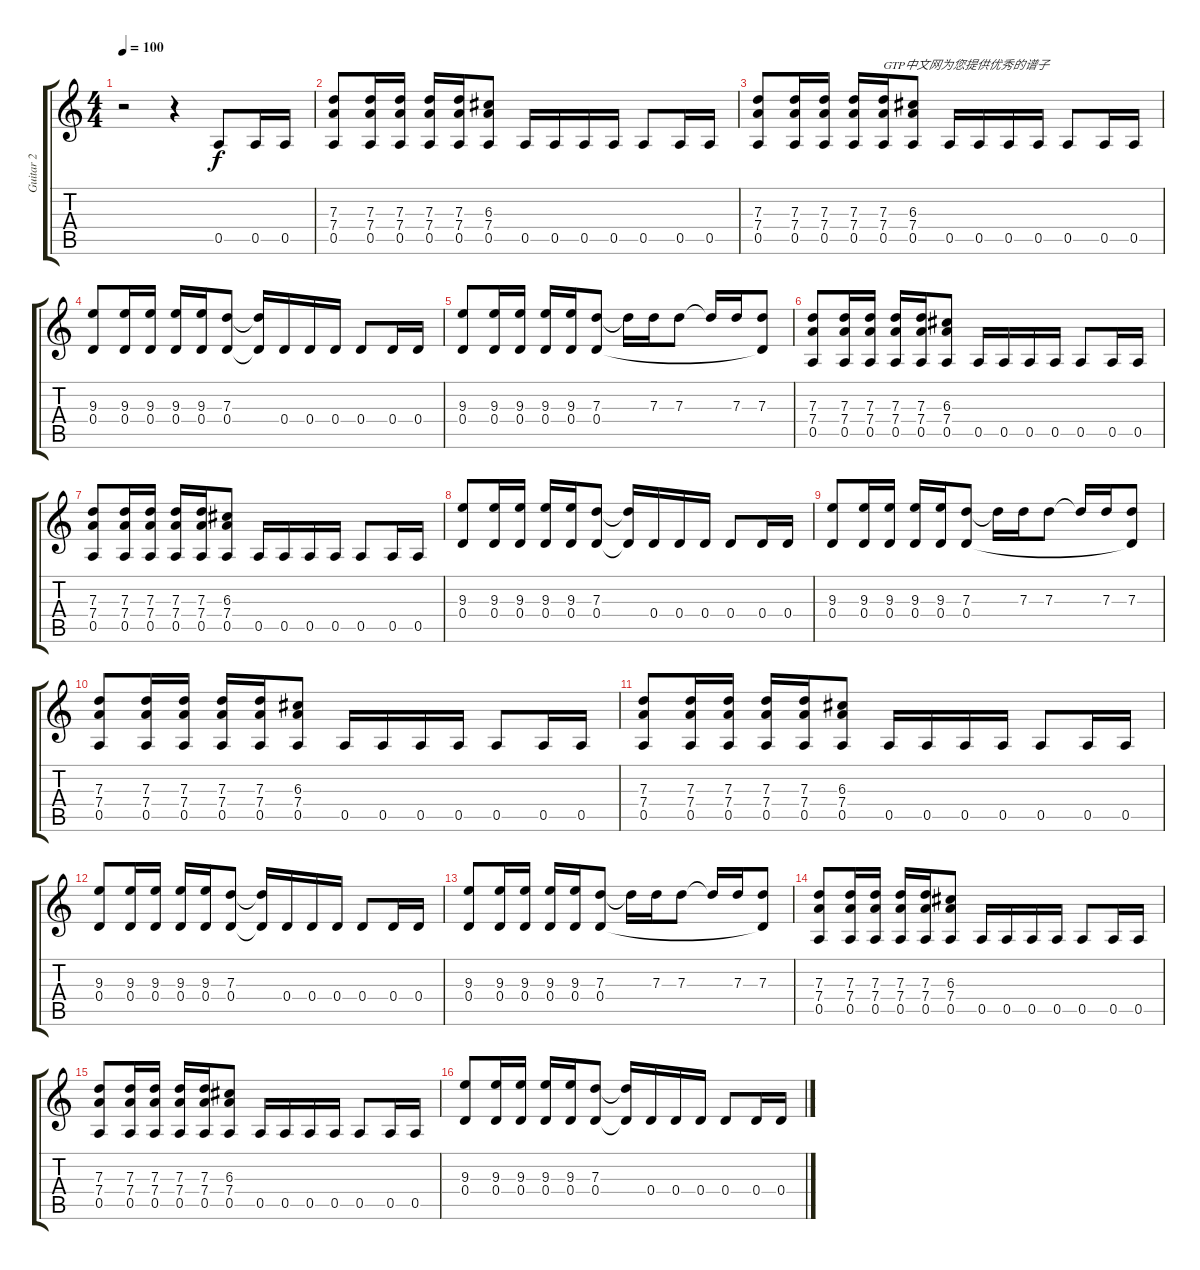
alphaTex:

\track ("Guitar 2" "Guitar 2") {instrument electricguitarclean}
\staff {score tabs}
\tuning (E4 B3 G3 D3 A2 E2) {hide}
\ts (4 4)
\tempo 100
\clef g2
\ks c
r.2{dy f instrument electricguitarclean} r.4 0.5.8 0.5.16 0.5.16 |
(7.3 7.4 0.5).8 (7.3 7.4 0.5).16 (7.3 7.4 0.5).16 (7.3 7.4 0.5).16 (7.3 7.4 0.5).16 (6.3 7.4 0.5).8 0.5.16 0.5.16 0.5.16 0.5.16 0.5.8 0.5.16 0.5.16 |
(7.3 7.4 0.5).8 (7.3 7.4 0.5).16 (7.3 7.4 0.5).16 (7.3 7.4 0.5).16 (7.3 7.4 0.5).16{txt "GTP中文网为您提供优秀的谱子"} (6.3 7.4 0.5).8 0.5.16 0.5.16 0.5.16 0.5.16 0.5.8 0.5.16 0.5.16 |
(9.3 0.4).8 (9.3 0.4).16 (9.3 0.4).16 (9.3 0.4).16 (9.3 0.4).16 (7.3 0.4).8 (7.3{t} 0.4{t}).16 0.4.16 0.4.16 0.4.16 0.4.8 0.4.16 0.4.16 |
(9.3 0.4).8 (9.3 0.4).16 (9.3 0.4).16 (9.3 0.4).16 (9.3 0.4).16 (7.3 0.4).8 7.3{t}.16 7.3.16 7.3.8 7.3{t}.16 7.3.16 (7.3 0.4{t}).8 |
(7.3 7.4 0.5).8 (7.3 7.4 0.5).16 (7.3 7.4 0.5).16 (7.3 7.4 0.5).16 (7.3 7.4 0.5).16 (6.3 7.4 0.5).8 0.5.16 0.5.16 0.5.16 0.5.16 0.5.8 0.5.16 0.5.16 |
(7.3 7.4 0.5).8 (7.3 7.4 0.5).16 (7.3 7.4 0.5).16 (7.3 7.4 0.5).16 (7.3 7.4 0.5).16 (6.3 7.4 0.5).8 0.5.16 0.5.16 0.5.16 0.5.16 0.5.8 0.5.16 0.5.16 |
(9.3 0.4).8 (9.3 0.4).16 (9.3 0.4).16 (9.3 0.4).16 (9.3 0.4).16 (7.3 0.4).8 (7.3{t} 0.4{t}).16 0.4.16 0.4.16 0.4.16 0.4.8 0.4.16 0.4.16 |
(9.3 0.4).8 (9.3 0.4).16 (9.3 0.4).16 (9.3 0.4).16 (9.3 0.4).16 (7.3 0.4).8 7.3{t}.16 7.3.16 7.3.8 7.3{t}.16 7.3.16 (7.3 0.4{t}).8 |
(7.3 7.4 0.5).8 (7.3 7.4 0.5).16 (7.3 7.4 0.5).16 (7.3 7.4 0.5).16 (7.3 7.4 0.5).16 (6.3 7.4 0.5).8 0.5.16 0.5.16 0.5.16 0.5.16 0.5.8 0.5.16 0.5.16 |
(7.3 7.4 0.5).8 (7.3 7.4 0.5).16 (7.3 7.4 0.5).16 (7.3 7.4 0.5).16 (7.3 7.4 0.5).16 (6.3 7.4 0.5).8 0.5.16 0.5.16 0.5.16 0.5.16 0.5.8 0.5.16 0.5.16 |
(9.3 0.4).8 (9.3 0.4).16 (9.3 0.4).16 (9.3 0.4).16 (9.3 0.4).16 (7.3 0.4).8 (7.3{t} 0.4{t}).16 0.4.16 0.4.16 0.4.16 0.4.8 0.4.16 0.4.16 |
(9.3 0.4).8 (9.3 0.4).16 (9.3 0.4).16 (9.3 0.4).16 (9.3 0.4).16 (7.3 0.4).8 7.3{t}.16 7.3.16 7.3.8 7.3{t}.16 7.3.16 (7.3 0.4{t}).8 |
(7.3 7.4 0.5).8 (7.3 7.4 0.5).16 (7.3 7.4 0.5).16 (7.3 7.4 0.5).16 (7.3 7.4 0.5).16 (6.3 7.4 0.5).8 0.5.16 0.5.16 0.5.16 0.5.16 0.5.8 0.5.16 0.5.16 |
(7.3 7.4 0.5).8 (7.3 7.4 0.5).16 (7.3 7.4 0.5).16 (7.3 7.4 0.5).16 (7.3 7.4 0.5).16 (6.3 7.4 0.5).8 0.5.16 0.5.16 0.5.16 0.5.16 0.5.8 0.5.16 0.5.16 |
(9.3 0.4).8 (9.3 0.4).16 (9.3 0.4).16 (9.3 0.4).16 (9.3 0.4).16 (7.3 0.4).8 (7.3{t} 0.4{t}).16 0.4.16 0.4.16 0.4.16 0.4.8 0.4.16 0.4.16
